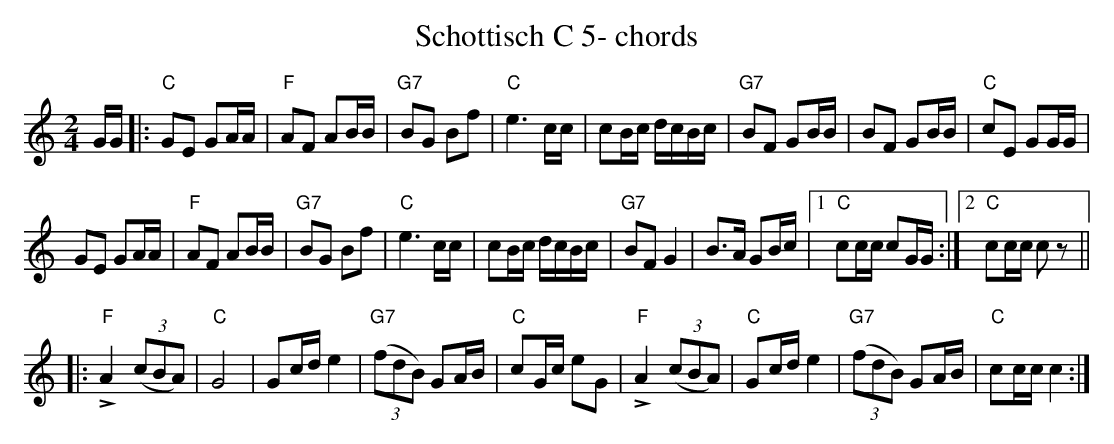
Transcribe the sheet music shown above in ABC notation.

X:1
T:Schottisch C 5- chords
M:2/4
L:1/16
K:Cmaj%%MIDI gchordon
GG |: "C"G2E2 G2AA | "F"A2F2 A2BB | "G7"B2G2 B2f2 | "C"e6cc | c2Bc dcBc | "G7"B2F2 G2BB | B2F2 G2BB | "C"c2E2 G2GG |
G2E2 G2AA | "F"A2F2 A2BB | "G7"B2G2 B2f2 | "C"e6cc | c2Bc dcBc | "G7"B2F2G4 | B3A G2Bc |1 "C"c2cc c2GG :|2 "C"c2cc c2z2 ||
|: "F"!>!A4 ((3c2B2A2) | "C"G8 | G2cd e4 | "G7"((3f2d2B2) G2AB | "C"c2Gc e2G2 | "F"!>!A4 ((3c2B2A2) | "C"G2cde4 | "G7"((3f2d2B2) G2AB | "C"c2ccc4 :|
